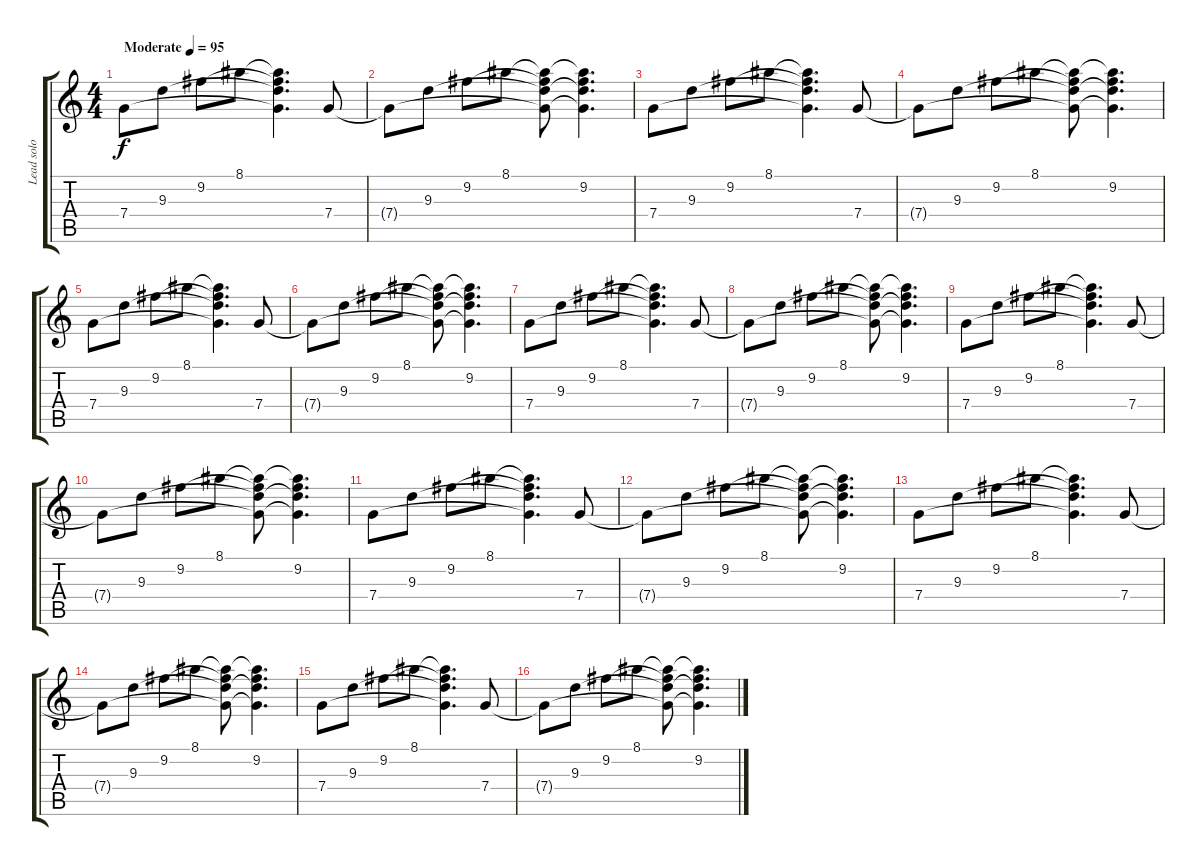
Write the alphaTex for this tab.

\track ("Lead solo" "Lead solo") {instrument electricguitarjazz}
\staff {score tabs}
\tuning (D4 A3 F3 C3 G2 C2) {hide}
\ts (4 4)
\tempo (95 "Moderate")
\clef g2
\ks c
7.4.8{dy f instrument electricguitarjazz} 9.3.8 9.2.8 8.1.8 (8.1{t} 9.2{t} 9.3{t} 7.4{t}).4{d} 7.4.8 |
7.4{t}.8 9.3.8 9.2.8 8.1.8 (8.1{t} 9.2{t} 9.3{t} 7.4{t}).8 (8.1{t} 9.2 9.3{t} 7.4{t}).4{d} |
7.4.8 9.3.8 9.2.8 8.1.8 (8.1{t} 9.2{t} 9.3{t} 7.4{t}).4{d} 7.4.8 |
7.4{t}.8 9.3.8 9.2.8 8.1.8 (8.1{t} 9.2{t} 9.3{t} 7.4{t}).8 (8.1{t} 9.2 9.3{t} 7.4{t}).4{d} |
7.4.8 9.3.8 9.2.8 8.1.8 (8.1{t} 9.2{t} 9.3{t} 7.4{t}).4{d} 7.4.8 |
7.4{t}.8 9.3.8 9.2.8 8.1.8 (8.1{t} 9.2{t} 9.3{t} 7.4{t}).8 (8.1{t} 9.2 9.3{t} 7.4{t}).4{d} |
7.4.8 9.3.8 9.2.8 8.1.8 (8.1{t} 9.2{t} 9.3{t} 7.4{t}).4{d} 7.4.8 |
7.4{t}.8 9.3.8 9.2.8 8.1.8 (8.1{t} 9.2{t} 9.3{t} 7.4{t}).8 (8.1{t} 9.2 9.3{t} 7.4{t}).4{d} |
7.4.8 9.3.8 9.2.8 8.1.8 (8.1{t} 9.2{t} 9.3{t} 7.4{t}).4{d} 7.4.8 |
7.4{t}.8 9.3.8 9.2.8 8.1.8 (8.1{t} 9.2{t} 9.3{t} 7.4{t}).8 (8.1{t} 9.2 9.3{t} 7.4{t}).4{d} |
7.4.8 9.3.8 9.2.8 8.1.8 (8.1{t} 9.2{t} 9.3{t} 7.4{t}).4{d} 7.4.8 |
7.4{t}.8 9.3.8 9.2.8 8.1.8 (8.1{t} 9.2{t} 9.3{t} 7.4{t}).8 (8.1{t} 9.2 9.3{t} 7.4{t}).4{d} |
7.4.8 9.3.8 9.2.8 8.1.8 (8.1{t} 9.2{t} 9.3{t} 7.4{t}).4{d} 7.4.8 |
7.4{t}.8 9.3.8 9.2.8 8.1.8 (8.1{t} 9.2{t} 9.3{t} 7.4{t}).8 (8.1{t} 9.2 9.3{t} 7.4{t}).4{d} |
7.4.8 9.3.8 9.2.8 8.1.8 (8.1{t} 9.2{t} 9.3{t} 7.4{t}).4{d} 7.4.8 |
7.4{t}.8 9.3.8 9.2.8 8.1.8 (8.1{t} 9.2{t} 9.3{t} 7.4{t}).8 (8.1{t} 9.2 9.3{t} 7.4{t}).4{d}
